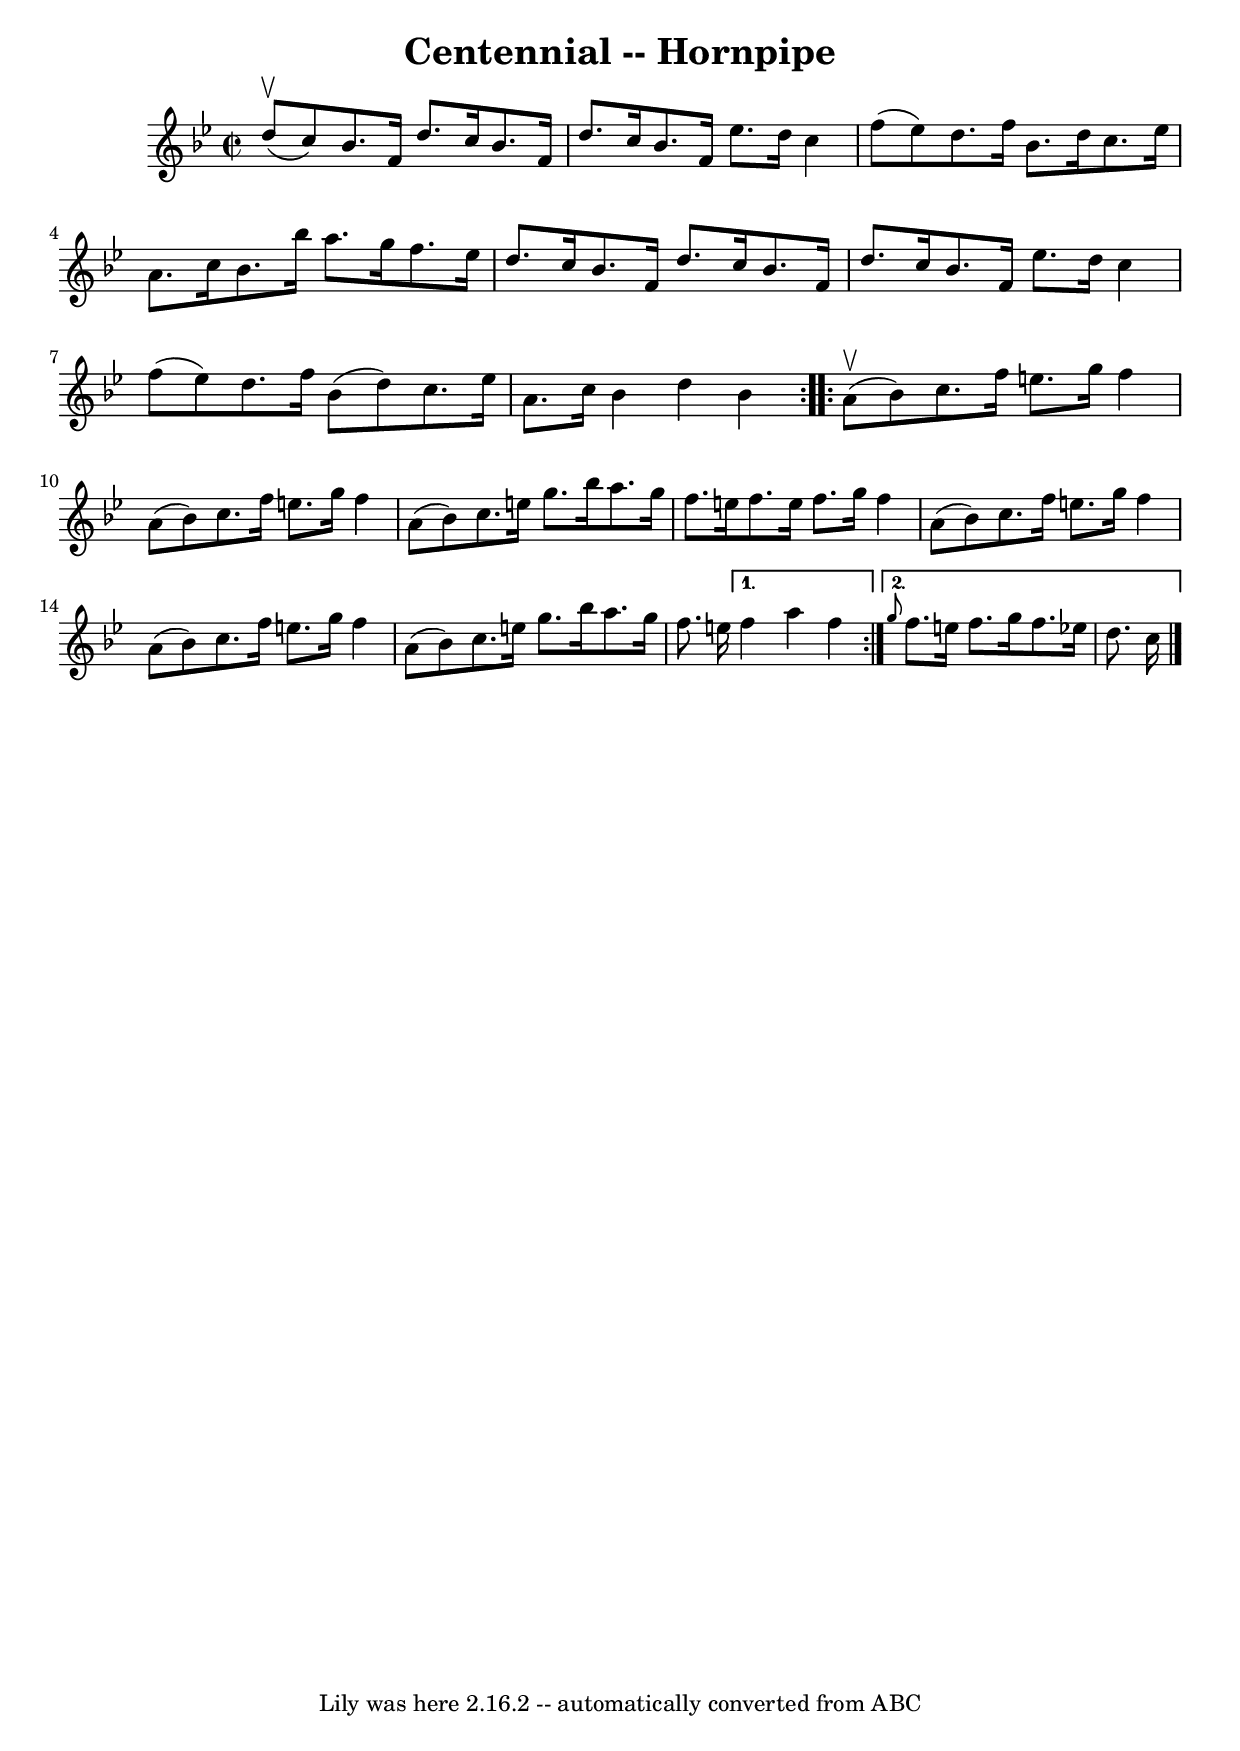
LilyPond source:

\version "2.16.2"
\include "Mammoth.ily"
\header {
  %% book = "Cole's 1000 Fiddle Tunes"
  crossRefNumber = "1"
  footnotes = ""
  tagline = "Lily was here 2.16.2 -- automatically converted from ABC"
  title = "Centennial -- Hornpipe"

}
voicedefault =  {



  \repeat volta 2 {

    \override Staff.TimeSignature #'style = #'C
    \time 2/2 
    \key bes \major d''8 (^\upbow c''8) |
    bes'8.    
    f'16 d''8. c''16 bes'8. f'16 d''8. c''16  |
    bes'8.   
    f'16 ees''8. d''16 c''4 f''8 (ees''8) |
    d''8.    
    f''16 bes'8. d''16 c''8. ees''16 a'8. c''16  |
    
    bes'8. bes''16 a''8. g''16 f''8. ees''16 d''8. c''16  
    |
    bes'8. f'16 d''8. c''16 bes'8. f'16 d''8.    
    c''16  |
    bes'8. f'16 ees''8. d''16 c''4 f''8 (ees''8 ) |
    d''8. f''16 bes'8 (d''8) c''8. ees''16    
    a'8. c''16  |
    bes'4 d''4 bes'4  
  }     
  \repeat volta 2 {
    
    a'8 (^\upbow bes'8) |
    c''8. f''16 e''8. g''16 f''4    
    a'8 (bes'8) |
    c''8. f''16 e''8. g''16 f''4 a'8 (
    bes'8) |
    c''8. e''16 g''8. bes''16 a''8. g''16    
    f''8. e''16  |
    f''8. e''16 f''8. g''16 f''4 a'8 (
    bes'8) |
    |
    c''8. f''16 e''8. g''16 f''4    
    a'8 (bes'8) |
    c''8. f''16 e''8. g''16 f''4 a'8 (
    bes'8) |
    c''8. e''16 g''8. bes''16 a''8. g''16    
    f''8. e''!16  
  } \alternative{{ f''4 a''4 f''4  
		 } { \grace { g''8  

			    } f''8. e''16 f''8. g''16 f''8. ees''!16 d''8. c''16  
		     \bar "|."   
		   }
	       }

}

\score{
  <<

    \context Staff="default"
    {
      \voicedefault 
      
    }

  >>
  \layout {
    
  }
  \midi {
  }

}
